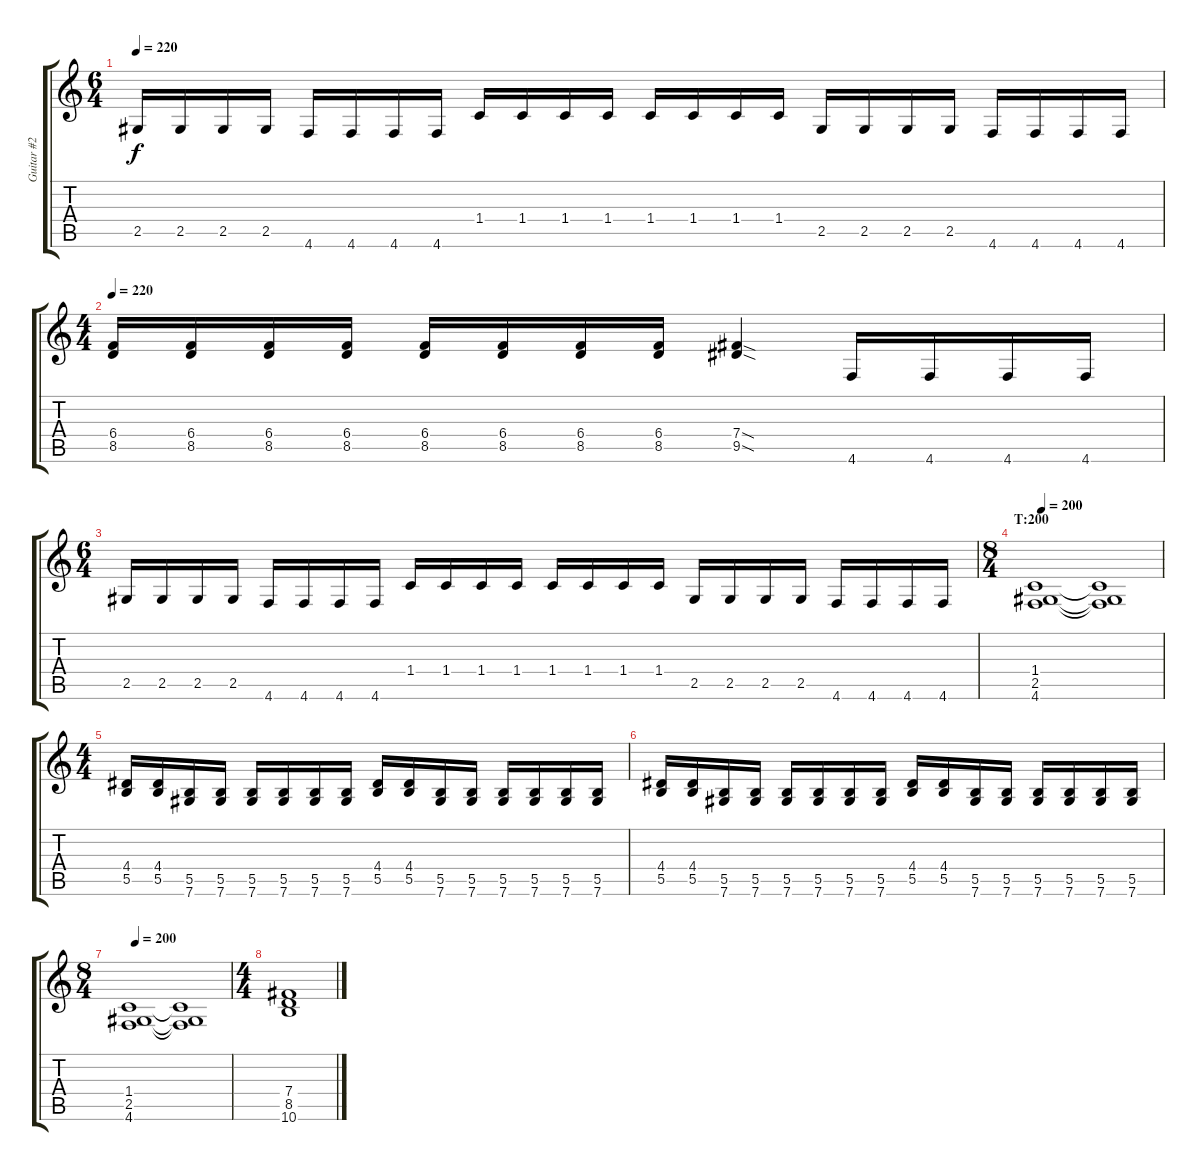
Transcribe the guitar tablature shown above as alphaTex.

\track ("Guitar #2" "Guitar #2") {instrument distortionguitar}
\staff {score tabs}
\tuning (Db4 Ab3 E3 B2 Gb2 Db2) {hide}
\ts (6 4)
\tempo 220
\clef g2
\ks c
2.5.16{dy f} 2.5.16 2.5.16 2.5.16 4.6.16 4.6.16 4.6.16 4.6.16 1.4.16 1.4.16 1.4.16 1.4.16 1.4.16 1.4.16 1.4.16 1.4.16 2.5.16 2.5.16 2.5.16 2.5.16 4.6.16 4.6.16 4.6.16 4.6.16 |
\ts (4 4)
\tempo 220
(6.4 8.5).16 (6.4 8.5).16 (6.4 8.5).16 (6.4 8.5).16 (6.4 8.5).16 (6.4 8.5).16 (6.4 8.5).16 (6.4 8.5).16 (7.4{sod} 9.5{sod}).4 4.6.16 4.6.16 4.6.16 4.6.16 |
\ts (6 4)
2.5.16 2.5.16 2.5.16 2.5.16 4.6.16 4.6.16 4.6.16 4.6.16 1.4.16 1.4.16 1.4.16 1.4.16 1.4.16 1.4.16 1.4.16 1.4.16 2.5.16 2.5.16 2.5.16 2.5.16 4.6.16 4.6.16 4.6.16 4.6.16 |
\ts (8 4)
\section ("" "T:200")
\tempo 200
(1.4 2.5 4.6).1 (1.4{t} 2.5{t} 4.6{t}).1 |
\ts (4 4)
(4.4 5.5).16 (4.4 5.5).16 (5.5 7.6).16 (5.5 7.6).16 (5.5 7.6).16 (5.5 7.6).16 (5.5 7.6).16 (5.5 7.6).16 (4.4 5.5).16 (4.4 5.5).16 (5.5 7.6).16 (5.5 7.6).16 (5.5 7.6).16 (5.5 7.6).16 (5.5 7.6).16 (5.5 7.6).16 |
(4.4 5.5).16 (4.4 5.5).16 (5.5 7.6).16 (5.5 7.6).16 (5.5 7.6).16 (5.5 7.6).16 (5.5 7.6).16 (5.5 7.6).16 (4.4 5.5).16 (4.4 5.5).16 (5.5 7.6).16 (5.5 7.6).16 (5.5 7.6).16 (5.5 7.6).16 (5.5 7.6).16 (5.5 7.6).16 |
\ts (8 4)
\tempo 200
(1.4 2.5 4.6).1 (1.4{t} 2.5{t} 4.6{t}).1 |
\ts (4 4)
(7.4 8.5 10.6).1
